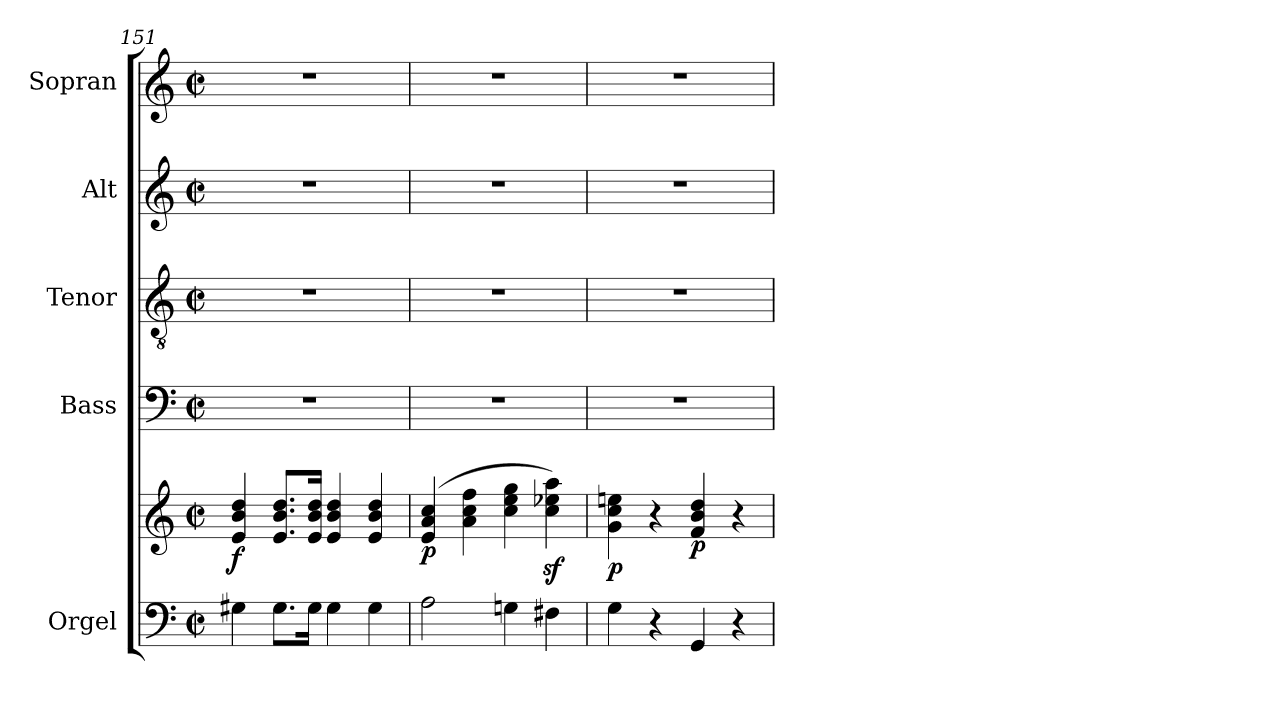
**kern	**kern	**dynam	**kern	**kern	**kern	**kern
*part5	*part5	*part5	*part4	*part3	*part2	*part1
*staff6	*staff5	*staff5/6	*staff4	*staff3	*staff2	*staff1
*I"Orgel	*	*	*I"Bass	*I"Tenor	*I"Alt	*I"Sopran
*I'Org.	*	*	*I'B.	*I'T.	*I'A.	*I'S.
*clefF4	*clefG2	*	*clefF4	*clefGv2	*clefG2	*clefG2
*k[]	*k[]	*	*k[]	*k[]	*k[]	*k[]
*C:	*C:	*	*C:	*C:	*C:	*C:
*M2/2	*M2/2	*	*M2/2	*M2/2	*M2/2	*M2/2
*met(c|)	*met(c|)	*	*met(c|)	*met(c|)	*met(c|)	*met(c|)
=151	=151	=151	=151	=151	=151	=151
!	!	!LO:DY:b	!	!	!	!
4G#X\	4e/ 4b/ 4dd/	f	1r	1r	1r	1r
8.G#\L	8.e/ 8.b/ 8.dd/L	.	.	.	.	.
16G#\Jk	16e/ 16b/ 16dd/Jk	.	.	.	.	.
4G#\	4e/ 4b/ 4dd/	.	.	.	.	.
4G#\	4e/ 4b/ 4dd/	.	.	.	.	.
!!LO:LB:g=z
=152	=152	=152	=152	=152	=152	=152
!	!	!LO:DY:b	!	!	!	!
2A\	(4e/ 4a/ 4cc/	p	1r	1r	1r	1r
.	4a\ 4cc\ 4ff\	.	.	.	.	.
4Gn\	4cc\ 4ee\ 4gg\	.	.	.	.	.
4F#X\	4cc\z< 4ee-X\z< 4aa\z<)	.	.	.	.	.
=153	=153	=153	=153	=153	=153	=153
!	!	!LO:DY:b	!	!	!	!
4G\	4g\ 4cc\ 4een\	p	1r	1r	1r	1r
4r	4r	.	.	.	.	.
!	!	!LO:DY:b	!	!	!	!
4GG/	4f/ 4b/ 4dd/	p	.	.	.	.
4r	4r	.	.	.	.	.
=	=	=	=	=	=	=
*-	*-	*-	*-	*-	*-	*-
